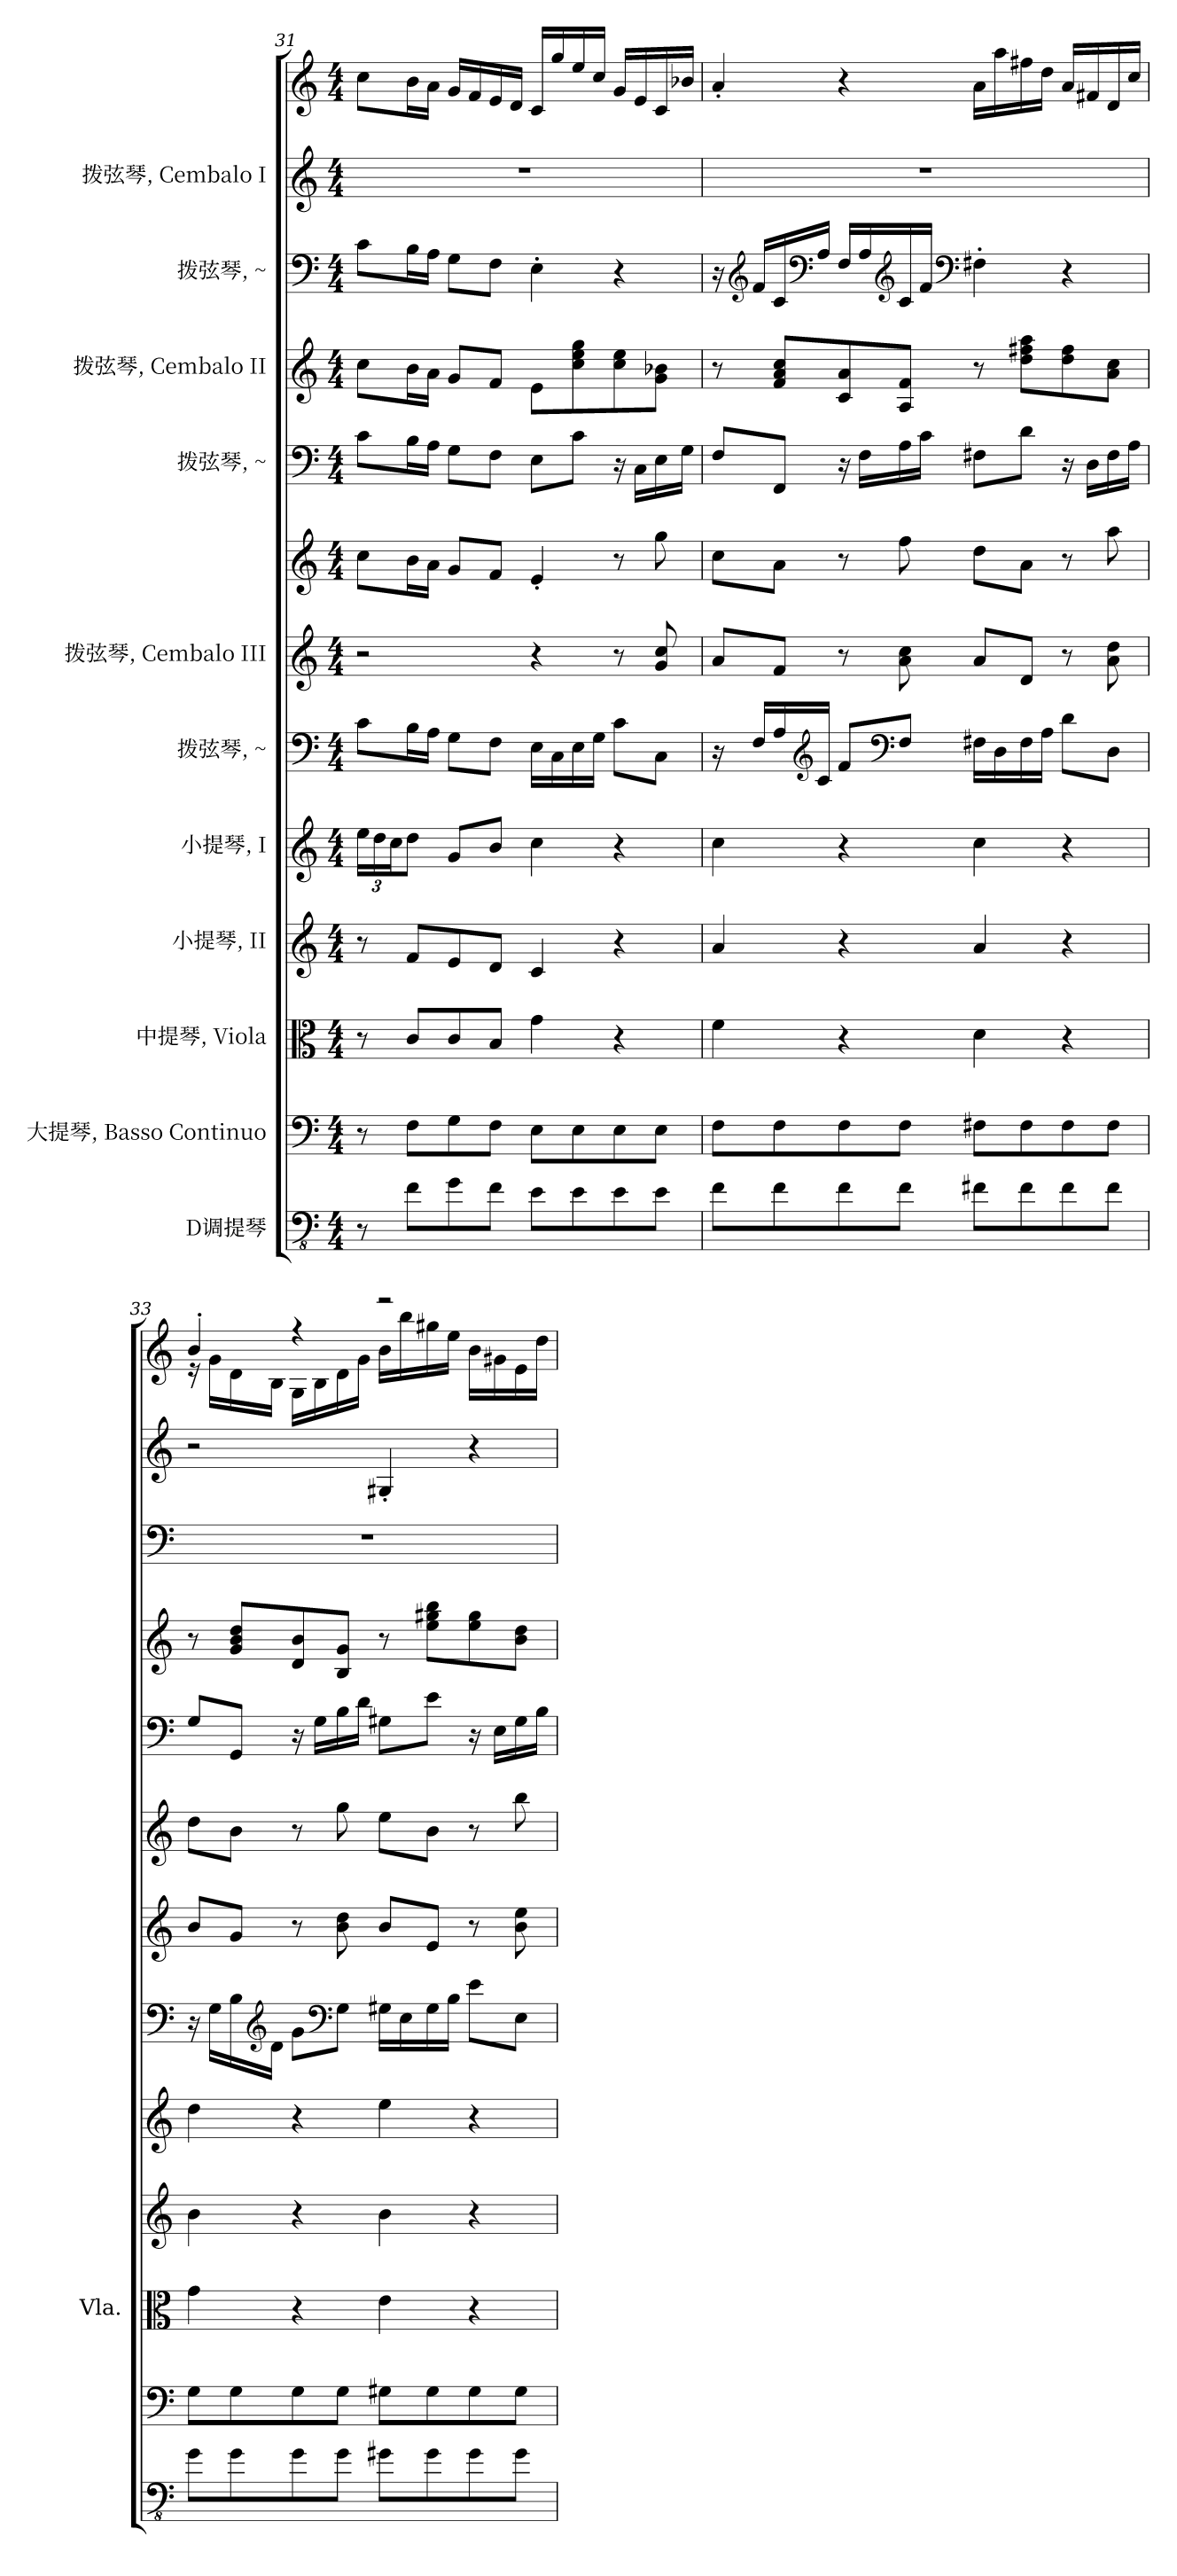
**kern	**kern	**kern	**kern	**kern	**kern	**kern	**kern	**kern	**kern	**kern	**kern	**kern
*part11	*part10	*part9	*part8	*part7	*part6	*part5	*part5	*part4	*part3	*part2	*part1	*part1
*staff13	*staff12	*staff11	*staff10	*staff9	*staff8	*staff7	*staff6	*staff5	*staff4	*staff3	*staff2	*staff1
*I"D调提琴	*I"大提琴, Basso Continuo	*I"中提琴, Viola	*I"小提琴, II	*I"小提琴, I	*I"拨弦琴, ~	*I"拨弦琴, Cembalo III	*	*I"拨弦琴, ~	*I"拨弦琴, Cembalo II	*I"拨弦琴, ~	*I"拨弦琴, Cembalo I	*
*	*	*I'Vla.	*	*	*	*	*	*	*	*	*	*
*clefFv4	*clefF4	*clefC3	*clefG2	*clefG2	*clefF4	*clefG2	*clefG2	*clefF4	*clefG2	*clefF4	*clefG2	*clefG2
*ITrd7c12	*	*	*	*	*	*	*	*	*	*	*	*
*k[]	*k[]	*k[]	*k[]	*k[]	*k[]	*k[]	*k[]	*k[]	*k[]	*k[]	*k[]	*k[]
*M4/4	*M4/4	*M4/4	*M4/4	*M4/4	*M4/4	*M4/4	*M4/4	*M4/4	*M4/4	*M4/4	*M4/4	*M4/4
*	*	*	*	*Xbrackettup	*	*	*	*	*	*	*	*
=31	=31	=31	=31	=31	=31	=31	=31	=31	=31	=31	=31	=31
8r	8r	8r	8r	24ee\LL	8c\L	2r	8cc\L	8c\L	8cc\L	8c\L	1r	8cc\L
.	.	.	.	24dd\	.	.	.	.	.	.	.	.
.	.	.	.	24cc\J	.	.	.	.	.	.	.	.
8FF\L	8F\L	8c/L	8f/L	8dd\J	16B\L	.	16b\L	16B\L	16b\L	16B\L	.	16b\L
.	.	.	.	.	16A\JJ	.	16a\JJ	16A\JJ	16a\JJ	16A\JJ	.	16a\JJ
8GG\	8G\	8c/	8e/	8g/L	8G\L	.	8g/L	8G\L	8g/L	8G\L	.	16g/LL
.	.	.	.	.	.	.	.	.	.	.	.	16f/
8FF\J	8F\J	8B/J	8d/J	8b/J	8F\J	.	8f/J	8F\J	8f/J	8F\J	.	16e/
.	.	.	.	.	.	.	.	.	.	.	.	16d/JJ
8EE\L	8E\L	4g\	4c/	4cc\	16E\LL	4r	4e'/	8E\L	8e\L	4E'\	.	16c/LL
.	.	.	.	.	16C\	.	.	.	.	.	.	16gg/
8EE\	8E\	.	.	.	16E\	.	.	8c\J	8cc\ 8ee\ 8gg\	.	.	16ee/
.	.	.	.	.	16G\JJ	.	.	.	.	.	.	16cc/JJ
8EE\	8E\	4r	4r	4r	8c\L	8r	8r	16r	8cc\ 8ee\	4r	.	16g/LL
.	.	.	.	.	.	.	.	16C\LL	.	.	.	16e/
8EE\J	8E\J	.	.	.	8C\J	8g/ 8cc/	8gg\	16E\	8g\ 8b-X\J	.	.	16c/
.	.	.	.	.	.	.	.	16G\JJ	.	.	.	16b-X/JJ
!!LO:PB:g=z
=32	=32	=32	=32	=32	=32	=32	=32	=32	=32	=32	=32	=32
8FF\L	8F\L	4f\	4a/	4cc\	16r	8a/L	8cc\L	8F/L	8r	16r	1r	4a'/
*	*	*	*	*	*	*	*	*	*	*clefG2	*	*
.	.	.	.	.	16F/LL	.	.	.	.	16f/LL	.	.
8FF\	8F\	.	.	.	16A/	8f/J	8a\J	8FF/J	8f/ 8a/ 8cc/L	16c/	.	.
*	*	*	*	*	*clefG2	*	*	*	*	*clefF4	*	*
.	.	.	.	.	16c/JJ	.	.	.	.	16A/JJ	.	.
8FF\	8F\	4r	4r	4r	8f/L	8r	8r	16r	8c/ 8a/	16F/LL	.	4r
.	.	.	.	.	.	.	.	16F\LL	.	16A/	.	.
*	*	*	*	*	*clefF4	*	*	*	*	*clefG2	*	*
8FF\J	8F\J	.	.	.	8F/J	8a\ 8cc\	8ff\	16A\	8A/ 8f/J	16c/	.	.
.	.	.	.	.	.	.	.	16c\JJ	.	16f/JJ	.	.
*	*	*	*	*	*	*	*	*	*	*clefF4	*	*
8FF#X\L	8F#X\L	4d\	4a/	4cc\	16F#X\LL	8a/L	8dd\L	8F#X\L	8r	4F#X'\	.	16a\LL
.	.	.	.	.	16D\	.	.	.	.	.	.	16aa\
8FF#\	8F#\	.	.	.	16F#\	8d/J	8a\J	8d\J	8dd\ 8ff#X\ 8aa\L	.	.	16ff#X\
.	.	.	.	.	16A\JJ	.	.	.	.	.	.	16dd\JJ
8FF#\	8F#\	4r	4r	4r	8d\L	8r	8r	16r	8dd\ 8ff#\	4r	.	16a/LL
.	.	.	.	.	.	.	.	16D\LL	.	.	.	16f#X/
8FF#\J	8F#\J	.	.	.	8D\J	8a\ 8dd\	8aa\	16F#\	8a\ 8cc\J	.	.	16d/
.	.	.	.	.	.	.	.	16A\JJ	.	.	.	16cc/JJ
!!LO:PB:g=z
=33	=33	=33	=33	=33	=33	=33	=33	=33	=33	=33	=33	=33
*	*	*	*	*	*	*	*	*	*	*	*	*^
8GG\L	8G\L	4g\	4b\	4dd\	16r	8b/L	8dd\L	8G/L	8r	1r	2r	4b'/	16r
.	.	.	.	.	16G\LL	.	.	.	.	.	.	.	16g\LL
8GG\	8G\	.	.	.	16B\	8g/J	8b\J	8GG/J	8g/ 8b/ 8dd/L	.	.	.	16d\
*	*	*	*	*	*clefG2	*	*	*	*	*	*	*	*
.	.	.	.	.	16d\JJ	.	.	.	.	.	.	.	16B\JJ
8GG\	8G\	4r	4r	4r	8g\L	8r	8r	16r	8d/ 8b/	.	.	4r	16G\LL
.	.	.	.	.	.	.	.	16G\LL	.	.	.	.	16B\
*	*	*	*	*	*clefF4	*	*	*	*	*	*	*	*
8GG\J	8G\J	.	.	.	8G\J	8b\ 8dd\	8gg\	16B\	8B/ 8g/J	.	.	.	16d\
.	.	.	.	.	.	.	.	16d\JJ	.	.	.	.	16g\JJ
8GG#X\L	8G#X\L	4e\	4b\	4ee\	16G#X\LL	8b/L	8ee\L	8G#X\L	8r	.	4G#X'/	2r	16b\LL
.	.	.	.	.	16E\	.	.	.	.	.	.	.	16bb\
8GG#\	8G#\	.	.	.	16G#\	8e/J	8b\J	8e\J	8ee\ 8gg#X\ 8bb\L	.	.	.	16gg#X\
.	.	.	.	.	16B\JJ	.	.	.	.	.	.	.	16ee\JJ
8GG#\	8G#\	4r	4r	4r	8e\L	8r	8r	16r	8ee\ 8gg#\	.	4r	.	16b\LL
.	.	.	.	.	.	.	.	16E\LL	.	.	.	.	16g#X\
8GG#\J	8G#\J	.	.	.	8E\J	8b\ 8ee\	8bb\	16G#\	8b\ 8dd\J	.	.	.	16e\
.	.	.	.	.	.	.	.	16B\JJ	.	.	.	.	16dd\JJ
*	*	*	*	*	*	*	*	*	*	*	*	*v	*v
=	=	=	=	=	=	=	=	=	=	=	=	=
*-	*-	*-	*-	*-	*-	*-	*-	*-	*-	*-	*-	*-
